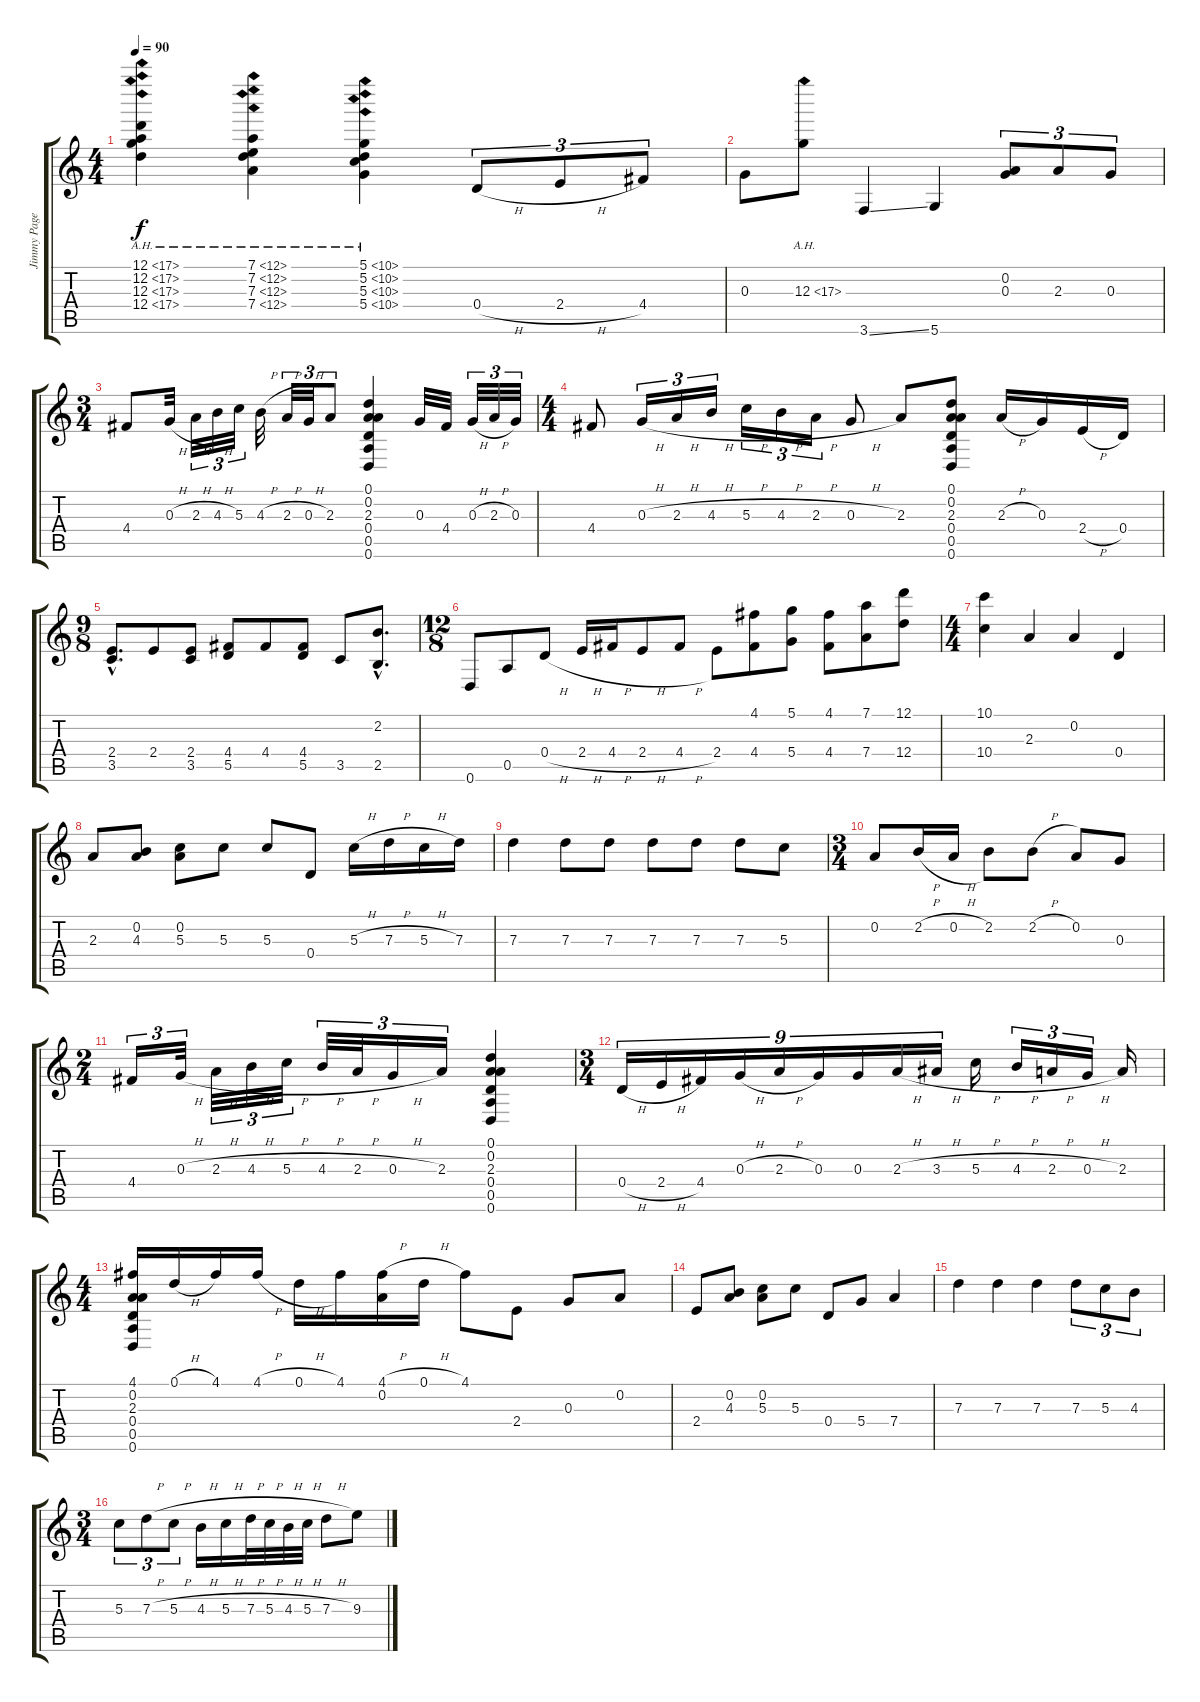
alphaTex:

\track ("Jimmy Page - Led Zeppelin" "Jimmy Page") {instrument acousticguitarsteel}
\staff {score tabs}
\tuning (D4 A3 G3 D3 A2 D2) {hide}
\ts (4 4)
\tempo 90
\clef g2
\ks c
(12.1{ah 5} 12.2{ah 5} 12.3{ah 5} 12.4{ah 5}).4{dy f instrument acousticguitarsteel} (7.1{ah 5} 7.2{ah 5} 7.3{ah 5} 7.4{ah 5}).4 (5.1{ah 5} 5.2{ah 5} 5.3{ah 5} 5.4{ah 5}).4 0.4{h}.8{tu (3 2)} 2.4{h}.8{tu (3 2)} 4.4.8{tu (3 2)} |
0.3.8 12.3{ah 5}.8 3.6{ss}.4 5.6.4 (0.2 0.3).8{tu (3 2)} 2.3.8{tu (3 2)} 0.3.8{tu (3 2)} |
\ts (3 4)
4.4.8 0.3{h}.32 2.3{h}.32{tu (3 2)} 4.3{h}.32{tu (3 2)} 5.3.32{tu (3 2)} 4.3{h}.32 2.3{h}.32{tu (3 2)} 0.3{h}.32{tu (3 2)} 2.3.8{tu (3 2)} (0.1 0.2 2.3 0.4 0.5 0.6).4 0.3.32 4.4.32 0.3{h}.32{tu (3 2)} 2.3{h}.32{tu (3 2)} 0.3.32{tu (3 2)} |
\ts (4 4)
4.4.8 0.3{h}.16{tu (3 2)} 2.3{h}.16{tu (3 2)} 4.3{h}.16{tu (3 2)} 5.3{h}.16{tu (3 2)} 4.3{h}.16{tu (3 2)} 2.3{h}.16{tu (3 2)} 0.3{h}.8 2.3.8 (0.1 0.2 2.3 0.4 0.5 0.6).8 2.3{h}.16 0.3.16 2.4{h}.16 0.4.16 |
\ts (9 8)
(2.4{hac} 3.5{hac}).8{d} 2.4.8 (2.4 3.5).8 (4.4 5.5).8 4.4.8 (4.4 5.5).8 3.5.8 (2.2{hac} 2.5{hac}).8{d} |
\ts (12 8)
0.6.8 0.5.8 0.4{h}.8 2.4{h}.16 4.4{h}.16 2.4{h}.8 4.4{h}.8 2.4.8 (4.1 4.4).8 (5.1 5.4).8 (4.1 4.4).8 (7.1 7.4).8 (12.1 12.4).8 |
\ts (4 4)
(10.1 10.4).4 2.3.4 0.2.4 0.4.4 |
2.3.8 (0.2 4.3).8 (0.2 5.3).8 5.3.8 5.3.8 0.4.8 5.3{h}.16 7.3{h}.16 5.3{h}.16 7.3.16 |
7.3.4 7.3.8 7.3.8 7.3.8 7.3.8 7.3.8 5.3.8 |
\ts (3 4)
0.2.8 2.2{h}.16 0.2{h}.16 2.2.8 2.2{h}.8 0.2.8 0.3.8 |
\ts (2 4)
4.4.16{tu (3 2)} 0.3{h}.32{tu (3 2)} 2.3{h}.32{tu (3 2)} 4.3{h}.32{tu (3 2)} 5.3{h}.32{tu (3 2)} 4.3{h}.32{tu (3 2)} 2.3{h}.32{tu (3 2)} 0.3{h}.16{tu (3 2)} 2.3.16{tu (3 2)} (0.1 0.2 2.3 0.4 0.5 0.6).4 |
\ts (3 4)
0.4{h}.16{tu (9 8)} 2.4{h}.16{tu (9 8)} 4.4.16{tu (9 8)} 0.3{h}.16{tu (9 8)} 2.3{h}.16{tu (9 8)} 0.3.16{tu (9 8)} 0.3.16{tu (9 8)} 2.3{h}.16{tu (9 8)} 3.3{h}.16{tu (9 8)} 5.3{h}.16 4.3{h}.16{tu (3 2)} 2.3{h}.16{tu (3 2)} 0.3{h}.16{tu (3 2)} 2.3.16 |
\ts (4 4)
(4.1 0.2 2.3 0.4 0.5 0.6).16 0.1{h}.16 4.1.16 4.1{h}.16 0.1{h}.16 4.1.16 (4.1{h} 0.2).16 0.1{h}.16 4.1.8 2.4.8 0.3.8 0.2.8 |
2.4.8 (0.2 4.3).8 (0.2 5.3).8 5.3.8 0.4.8 5.4.8 7.4.4 |
7.3.4 7.3.4 7.3.4 7.3.8{tu (3 2)} 5.3.8{tu (3 2)} 4.3.8{tu (3 2)} |
\ts (3 4)
5.3.8{tu (3 2)} 7.3{h}.8{tu (3 2)} 5.3{h}.8{tu (3 2)} 4.3{h}.16 5.3{h}.16 7.3{h}.32 5.3{h}.32 4.3{h}.32 5.3{h}.32 7.3{h}.8 9.3.8
